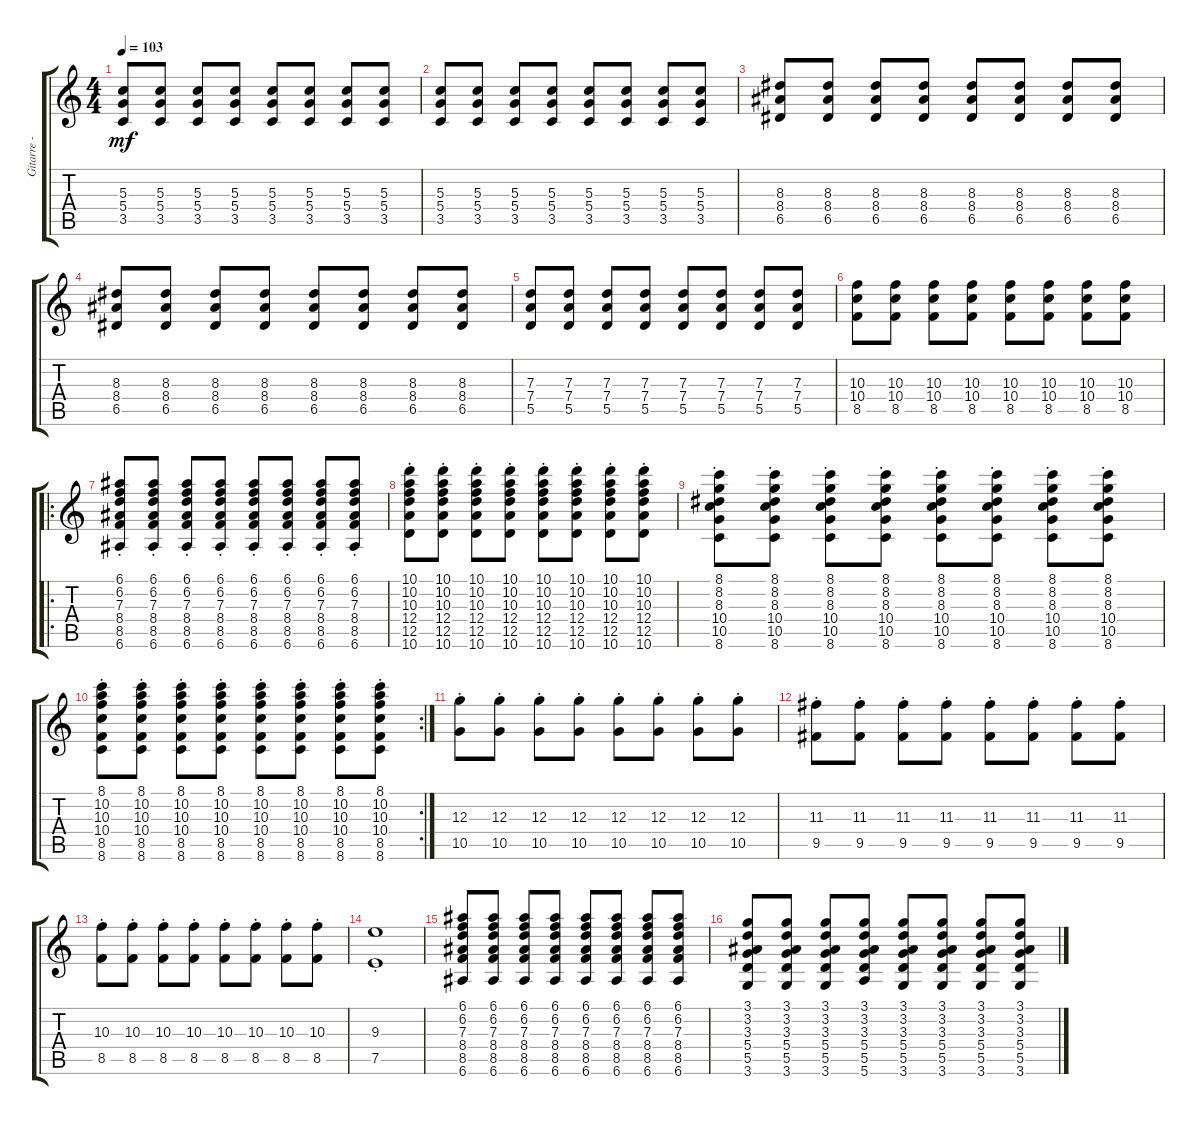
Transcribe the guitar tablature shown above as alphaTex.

\track ("Gitarre - 2" "Gitarre - ") {instrument overdrivenguitar}
\staff {score tabs}
\tuning (E4 B3 G3 D3 A2 E2) {hide}
\ts (4 4)
\tempo 103
\clef g2
\ks c
(5.3 5.4 3.5).8{dy mf} (5.3 5.4 3.5).8 (5.3 5.4 3.5).8 (5.3 5.4 3.5).8 (5.3 5.4 3.5).8 (5.3 5.4 3.5).8 (5.3 5.4 3.5).8 (5.3 5.4 3.5).8 |
(5.3 5.4 3.5).8 (5.3 5.4 3.5).8 (5.3 5.4 3.5).8 (5.3 5.4 3.5).8 (5.3 5.4 3.5).8 (5.3 5.4 3.5).8 (5.3 5.4 3.5).8 (5.3 5.4 3.5).8 |
(8.3 8.4 6.5).8 (8.3 8.4 6.5).8 (8.3 8.4 6.5).8 (8.3 8.4 6.5).8 (8.3 8.4 6.5).8 (8.3 8.4 6.5).8 (8.3 8.4 6.5).8 (8.3 8.4 6.5).8 |
(8.3 8.4 6.5).8 (8.3 8.4 6.5).8 (8.3 8.4 6.5).8 (8.3 8.4 6.5).8 (8.3 8.4 6.5).8 (8.3 8.4 6.5).8 (8.3 8.4 6.5).8 (8.3 8.4 6.5).8 |
(7.3 7.4 5.5).8 (7.3 7.4 5.5).8 (7.3 7.4 5.5).8 (7.3 7.4 5.5).8 (7.3 7.4 5.5).8 (7.3 7.4 5.5).8 (7.3 7.4 5.5).8 (7.3 7.4 5.5).8 |
(10.3 10.4 8.5).8 (10.3 10.4 8.5).8 (10.3 10.4 8.5).8 (10.3 10.4 8.5).8 (10.3 10.4 8.5).8 (10.3 10.4 8.5).8 (10.3 10.4 8.5).8 (10.3 10.4 8.5).8 |
\ro
(6.1{st} 6.2{st} 7.3{st} 8.4{st} 8.5{st} 6.6{st}).8{instrument electricguitarclean} (6.1{st} 6.2{st} 7.3{st} 8.4{st} 8.5{st} 6.6{st}).8 (6.1{st} 6.2{st} 7.3{st} 8.4{st} 8.5{st} 6.6{st}).8 (6.1{st} 6.2{st} 7.3{st} 8.4{st} 8.5{st} 6.6{st}).8 (6.1{st} 6.2{st} 7.3{st} 8.4{st} 8.5{st} 6.6{st}).8 (6.1{st} 6.2{st} 7.3{st} 8.4{st} 8.5{st} 6.6{st}).8 (6.1{st} 6.2{st} 7.3{st} 8.4{st} 8.5{st} 6.6{st}).8 (6.1{st} 6.2{st} 7.3{st} 8.4{st} 8.5{st} 6.6{st}).8 |
(10.1{st} 10.2{st} 10.3{st} 12.4{st} 12.5{st} 10.6{st}).8 (10.1{st} 10.2{st} 10.3{st} 12.4{st} 12.5{st} 10.6{st}).8 (10.1{st} 10.2{st} 10.3{st} 12.4{st} 12.5{st} 10.6{st}).8 (10.1{st} 10.2{st} 10.3{st} 12.4{st} 12.5{st} 10.6{st}).8 (10.1{st} 10.2{st} 10.3{st} 12.4{st} 12.5{st} 10.6{st}).8 (10.1{st} 10.2{st} 10.3{st} 12.4{st} 12.5{st} 10.6{st}).8 (10.1{st} 10.2{st} 10.3{st} 12.4{st} 12.5{st} 10.6{st}).8 (10.1{st} 10.2{st} 10.3{st} 12.4{st} 12.5{st} 10.6{st}).8 |
(8.1{st} 8.2{st} 8.3{st} 10.4{st} 10.5{st} 8.6{st}).8 (8.1{st} 8.2{st} 8.3{st} 10.4{st} 10.5{st} 8.6{st}).8 (8.1{st} 8.2{st} 8.3{st} 10.4{st} 10.5{st} 8.6{st}).8 (8.1{st} 8.2{st} 8.3{st} 10.4{st} 10.5{st} 8.6{st}).8 (8.1{st} 8.2{st} 8.3{st} 10.4{st} 10.5{st} 8.6{st}).8 (8.1{st} 8.2{st} 8.3{st} 10.4{st} 10.5{st} 8.6{st}).8 (8.1{st} 8.2{st} 8.3{st} 10.4{st} 10.5{st} 8.6{st}).8 (8.1{st} 8.2{st} 8.3{st} 10.4{st} 10.5{st} 8.6{st}).8 |
\rc 2
(8.1{st} 10.2{st} 10.3{st} 10.4{st} 8.5{st} 8.6{st}).8 (8.1{st} 10.2{st} 10.3{st} 10.4{st} 8.5{st} 8.6{st}).8 (8.1{st} 10.2{st} 10.3{st} 10.4{st} 8.5{st} 8.6{st}).8 (8.1{st} 10.2{st} 10.3{st} 10.4{st} 8.5{st} 8.6{st}).8 (8.1{st} 10.2{st} 10.3{st} 10.4{st} 8.5{st} 8.6{st}).8 (8.1{st} 10.2{st} 10.3{st} 10.4{st} 8.5{st} 8.6{st}).8 (8.1{st} 10.2{st} 10.3{st} 10.4{st} 8.5{st} 8.6{st}).8 (8.1{st} 10.2{st} 10.3{st} 10.4{st} 8.5{st} 8.6{st}).8 |
(12.3{st} 10.5{st}).8 (12.3{st} 10.5{st}).8 (12.3{st} 10.5{st}).8 (12.3{st} 10.5{st}).8 (12.3{st} 10.5{st}).8 (12.3{st} 10.5{st}).8 (12.3{st} 10.5{st}).8 (12.3{st} 10.5{st}).8 |
(11.3{st} 9.5{st}).8 (11.3{st} 9.5{st}).8 (11.3{st} 9.5{st}).8 (11.3{st} 9.5{st}).8 (11.3{st} 9.5{st}).8 (11.3{st} 9.5{st}).8 (11.3{st} 9.5{st}).8 (11.3{st} 9.5{st}).8 |
(10.3{st} 8.5{st}).8 (10.3{st} 8.5{st}).8 (10.3{st} 8.5{st}).8 (10.3{st} 8.5{st}).8 (10.3{st} 8.5{st}).8 (10.3{st} 8.5{st}).8 (10.3{st} 8.5{st}).8 (10.3{st} 8.5{st}).8 |
(9.3{st} 7.5{st}).1 |
(6.1 6.2 7.3 8.4 8.5 6.6).8{instrument overdrivenguitar} (6.1 6.2 7.3 8.4 8.5 6.6).8 (6.1 6.2 7.3 8.4 8.5 6.6).8 (6.1 6.2 7.3 8.4 8.5 6.6).8 (6.1 6.2 7.3 8.4 8.5 6.6).8 (6.1 6.2 7.3 8.4 8.5 6.6).8 (6.1 6.2 7.3 8.4 8.5 6.6).8 (6.1 6.2 7.3 8.4 8.5 6.6).8 |
(3.1 3.2 3.3 5.4 5.5 3.6).8 (3.1 3.2 3.3 5.4 5.5 3.6).8 (3.1 3.2 3.3 5.4 5.5 3.6).8 (3.1 3.2 3.3 5.4 5.5 5.6).8 (3.1 3.2 3.3 5.4 5.5 3.6).8 (3.1 3.2 3.3 5.4 5.5 3.6).8 (3.1 3.2 3.3 5.4 5.5 3.6).8 (3.1 3.2 3.3 5.4 5.5 3.6).8
